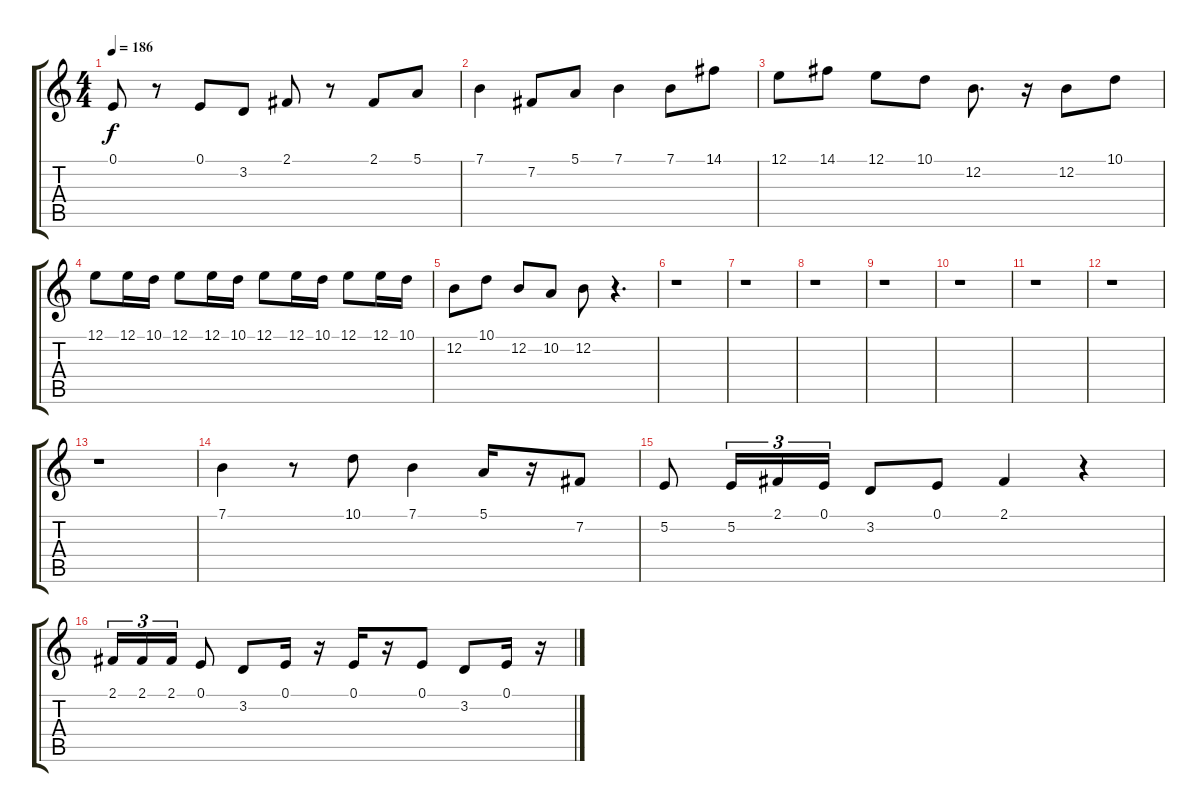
\track "" {instrument vibraphone}
\staff {score tabs}
\tuning (E4 B3 G3 D3 A2 E2) {hide}
\ts (4 4)
\tempo 186
\clef g2
\ks c
0.1.8{dy f} r.8 0.1.8 3.2.8 2.1.8 r.8 2.1.8 5.1.8 |
7.1.4 7.2.8 5.1.8 7.1.4 7.1.8 14.1.8 |
12.1.8 14.1.8 12.1.8 10.1.8 12.2.8{d} r.16 12.2.8 10.1.8 |
12.1.8 12.1.16 10.1.16 12.1.8 12.1.16 10.1.16 12.1.8 12.1.16 10.1.16 12.1.8 12.1.16 10.1.16 |
12.2.8 10.1.8 12.2.8 10.2.8 12.2.8 r.4{d} |
r.1 |
r.1 |
r.1 |
r.1 |
r.1 |
r.1 |
r.1 |
r.1 |
7.1.4 r.8 10.1.8 7.1.4 5.1.16 r.16 7.2.8 |
5.2.8 5.2.16{tu (3 2)} 2.1.16{tu (3 2)} 0.1.16{tu (3 2)} 3.2.8 0.1.8 2.1.4 r.4 |
2.1.16{tu (3 2)} 2.1.16{tu (3 2)} 2.1.16{tu (3 2)} 0.1.8 3.2.8 0.1.16 r.16 0.1.16 r.16 0.1.8 3.2.8 0.1.16 r.16
